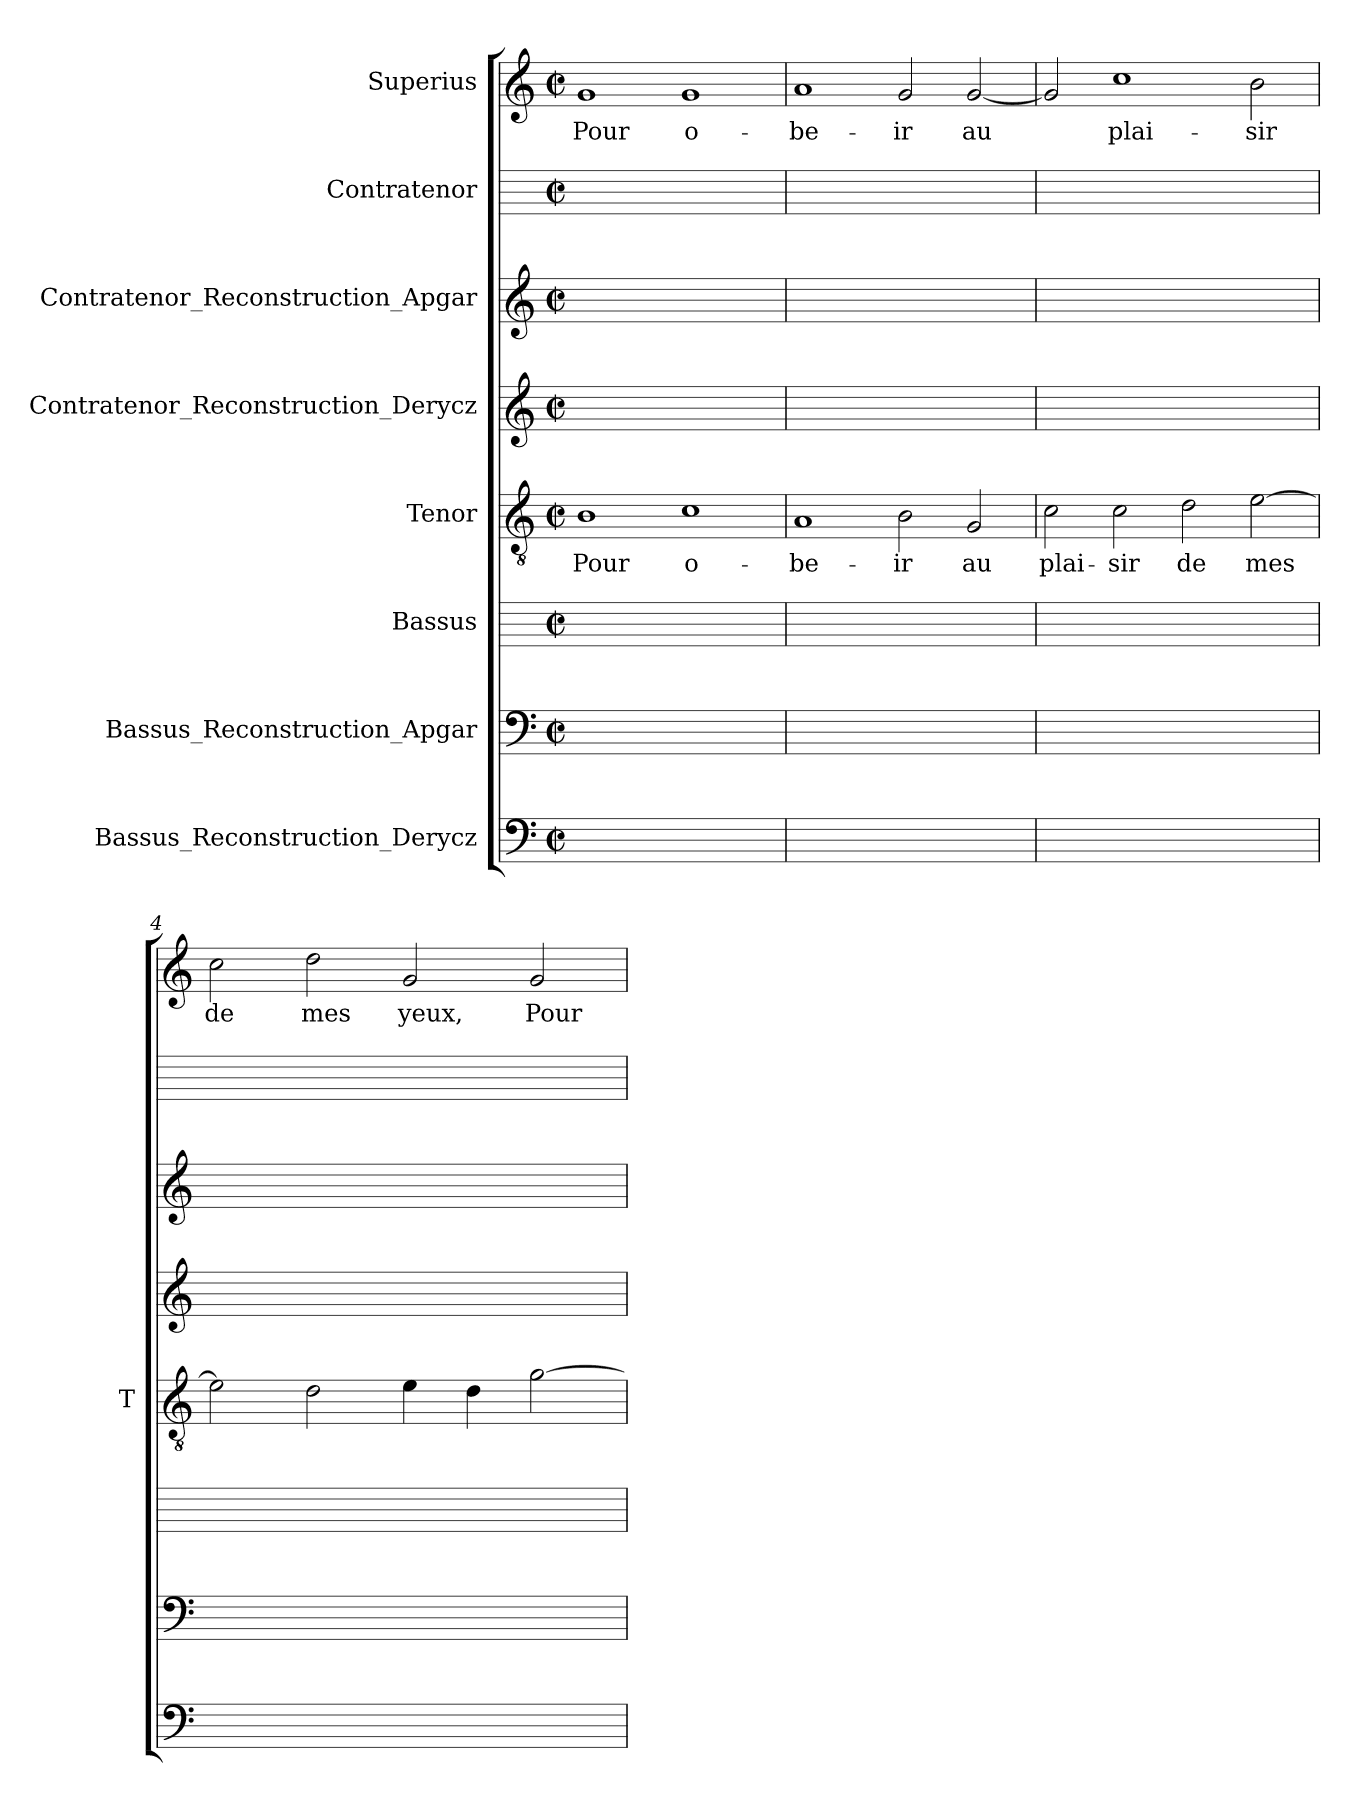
**kern	**kern	**kern	**kern	**text	**kern	**kern	**kern	**kern	**text
*part8	*part7	*part6	*part5	*part5	*part4	*part3	*part2	*part1	*part1
*staff8	*staff7	*staff6	*staff5	*staff5	*staff4	*staff3	*staff2	*staff1	*staff1
*I"Bassus_Reconstruction_Derycz	*I"Bassus_Reconstruction_Apgar	*I"Bassus	*I"Tenor	*	*I"Contratenor_Reconstruction_Derycz	*I"Contratenor_Reconstruction_Apgar	*I"Contratenor	*I"Superius	*
*	*	*	*I'T	*	*	*	*	*	*
*clefF4	*clefF4	*	*clefGv2	*	*clefG2	*clefG2	*	*clefG2	*
*k[]	*k[]	*	*k[]	*	*k[]	*k[]	*	*k[]	*
*C:	*C:	*	*C:	*	*C:	*C:	*	*C:	*
*M2/2	*M2/2	*M2/2	*M2/2	*	*M2/2	*M2/2	*M2/2	*M2/2	*
*met(c|)	*met(c|)	*met(c|)	*met(c|)	*	*met(c|)	*met(c|)	*met(c|)	*met(c|)	*
=1	=1	=1	=1	=1	=1	=1	=1	=1	=1
0ryy	0ryy	0ryy	1B	-Pour	0ryy	0ryy	0ryy	1g	-Pour
.	.	.	1c	o-	.	.	.	1g	o-
=2	=2	=2	=2	=2	=2	=2	=2	=2	=2
0ryy	0ryy	0ryy	1A	be-	0ryy	0ryy	0ryy	1a	be-
.	.	.	2B	-ir	.	.	.	2g	-ir
.	.	.	2G	-au	.	.	.	[2g	-au
=3	=3	=3	=3	=3	=3	=3	=3	=3	=3
0ryy	0ryy	0ryy	2c	plai-	0ryy	0ryy	0ryy	2g]	.
.	.	.	2c	-sir	.	.	.	1cc	plai-
.	.	.	2d	-de	.	.	.	.	.
.	.	.	[2e	-mes	.	.	.	2b	-sir
=4	=4	=4	=4	=4	=4	=4	=4	=4	=4
0ryy	0ryy	0ryy	2e]	.	0ryy	0ryy	0ryy	2cc	-de
.	.	.	2d	.	.	.	.	2dd	-mes
.	.	.	4e	.	.	.	.	2g	-yeux,
.	.	.	4d	.	.	.	.	.	.
.	.	.	[2g	.	.	.	.	2g	-Pour
=	=	=	=	=	=	=	=	=	=
*-	*-	*-	*-	*-	*-	*-	*-	*-	*-
